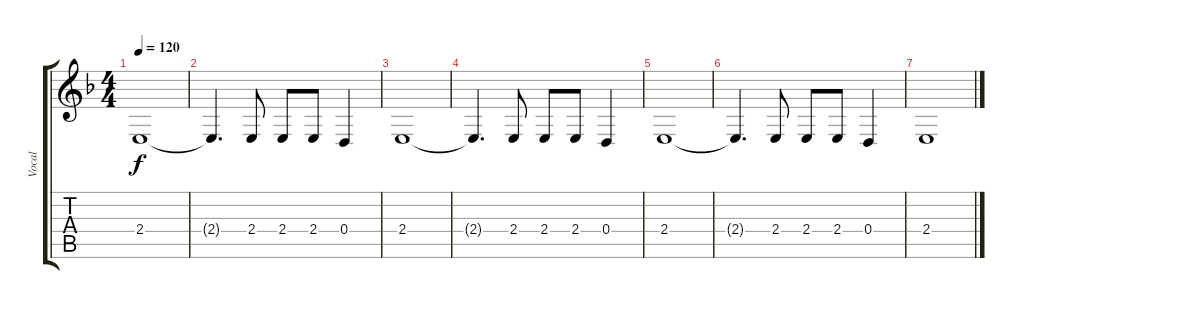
\track ("Vocal" "Vocal") {instrument oboe}
\staff {score tabs}
\tuning (E4 B3 G3 D3 A2 E2) {hide}
\ts (4 4)
\tempo 120
\clef g2
\ks f
2.4.1{dy f} |
2.4{t}.4{d} 2.4.8 2.4.8 2.4.8 0.4.4 |
2.4.1 |
2.4{t}.4{d} 2.4.8 2.4.8 2.4.8 0.4.4 |
2.4.1 |
2.4{t}.4{d} 2.4.8 2.4.8 2.4.8 0.4.4 |
2.4.1
